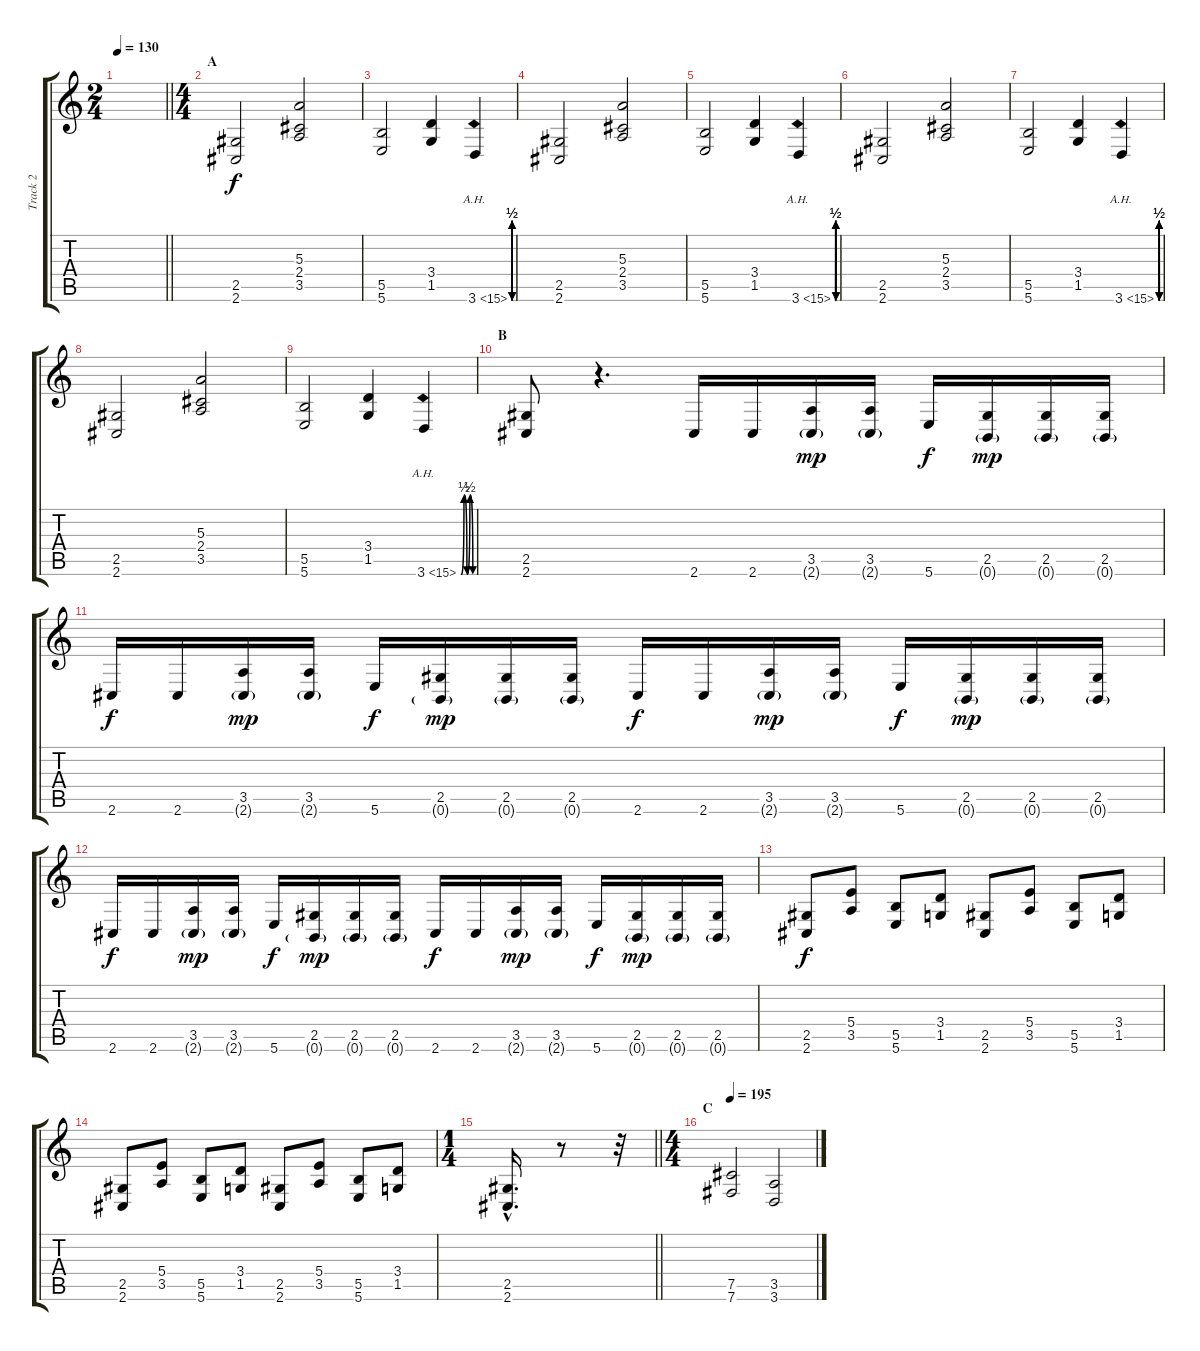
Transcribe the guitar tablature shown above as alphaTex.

\track ("Track 2" "Track 2") {instrument distortionguitar}
\staff {score tabs}
\tuning (Db4 Ab3 E3 B2 Gb2 B1) {hide}
\ts (2 4)
\tempo 130
\clef g2
\barLineRight lightlight
\ks c
|
\ts (4 4)
\section ("" "A")
(2.5 2.6).2 (5.3 2.4 3.5).2 |
(5.5 5.6).2 (3.4 1.5).4 3.6{be (custom 0 0 15 2 30 0 45 2 60 0) ah 12}.4 |
(2.5 2.6).2 (5.3 2.4 3.5).2 |
(5.5 5.6).2 (3.4 1.5).4 3.6{be (custom 0 0 15 2 30 0 45 2 60 0) ah 12}.4 |
(2.5 2.6).2 (5.3 2.4 3.5).2 |
(5.5 5.6).2 (3.4 1.5).4 3.6{be (custom 0 0 15 2 30 0 45 2 60 0) ah 12}.4 |
(2.5 2.6).2 (5.3 2.4 3.5).2 |
(5.5 5.6).2 (3.4 1.5).4 3.6{be (custom 0 0 15 2 30 0 45 2 60 0) ah 12}.4 |
\section ("" "B")
(2.5 2.6).8 r.4{d} 2.6.16 2.6.16 (3.5 2.6{g}).16{dy mp} (3.5 2.6{g}).16 5.6.16{dy f} (2.5 0.6{g}).16{dy mp} (2.5 0.6{g}).16 (2.5 0.6{g}).16 |
2.6.16{dy f} 2.6.16 (3.5 2.6{g}).16{dy mp} (3.5 2.6{g}).16 5.6.16{dy f} (2.5 0.6{g}).16{dy mp} (2.5 0.6{g}).16 (2.5 0.6{g}).16 2.6.16{dy f} 2.6.16 (3.5 2.6{g}).16{dy mp} (3.5 2.6{g}).16 5.6.16{dy f} (2.5 0.6{g}).16{dy mp} (2.5 0.6{g}).16 (2.5 0.6{g}).16 |
2.6.16{dy f} 2.6.16 (3.5 2.6{g}).16{dy mp} (3.5 2.6{g}).16 5.6.16{dy f} (2.5 0.6{g}).16{dy mp} (2.5 0.6{g}).16 (2.5 0.6{g}).16 2.6.16{dy f} 2.6.16 (3.5 2.6{g}).16{dy mp} (3.5 2.6{g}).16 5.6.16{dy f} (2.5 0.6{g}).16{dy mp} (2.5 0.6{g}).16 (2.5 0.6{g}).16 |
(2.5 2.6).8{dy f} (5.4 3.5).8 (5.5 5.6).8 (3.4 1.5).8 (2.5 2.6).8 (5.4 3.5).8 (5.5 5.6).8 (3.4 1.5).8 |
(2.5 2.6).8 (5.4 3.5).8 (5.5 5.6).8 (3.4 1.5).8 (2.5 2.6).8 (5.4 3.5).8 (5.5 5.6).8 (3.4 1.5).8 |
\ts (1 4)
\barLineRight lightlight
(2.5{hac} 2.6{hac}).16{d} r.8 r.32 |
\ts (4 4)
\section ("" "C")
\tempo 195
(7.5 7.6).2 (3.5 3.6).2
